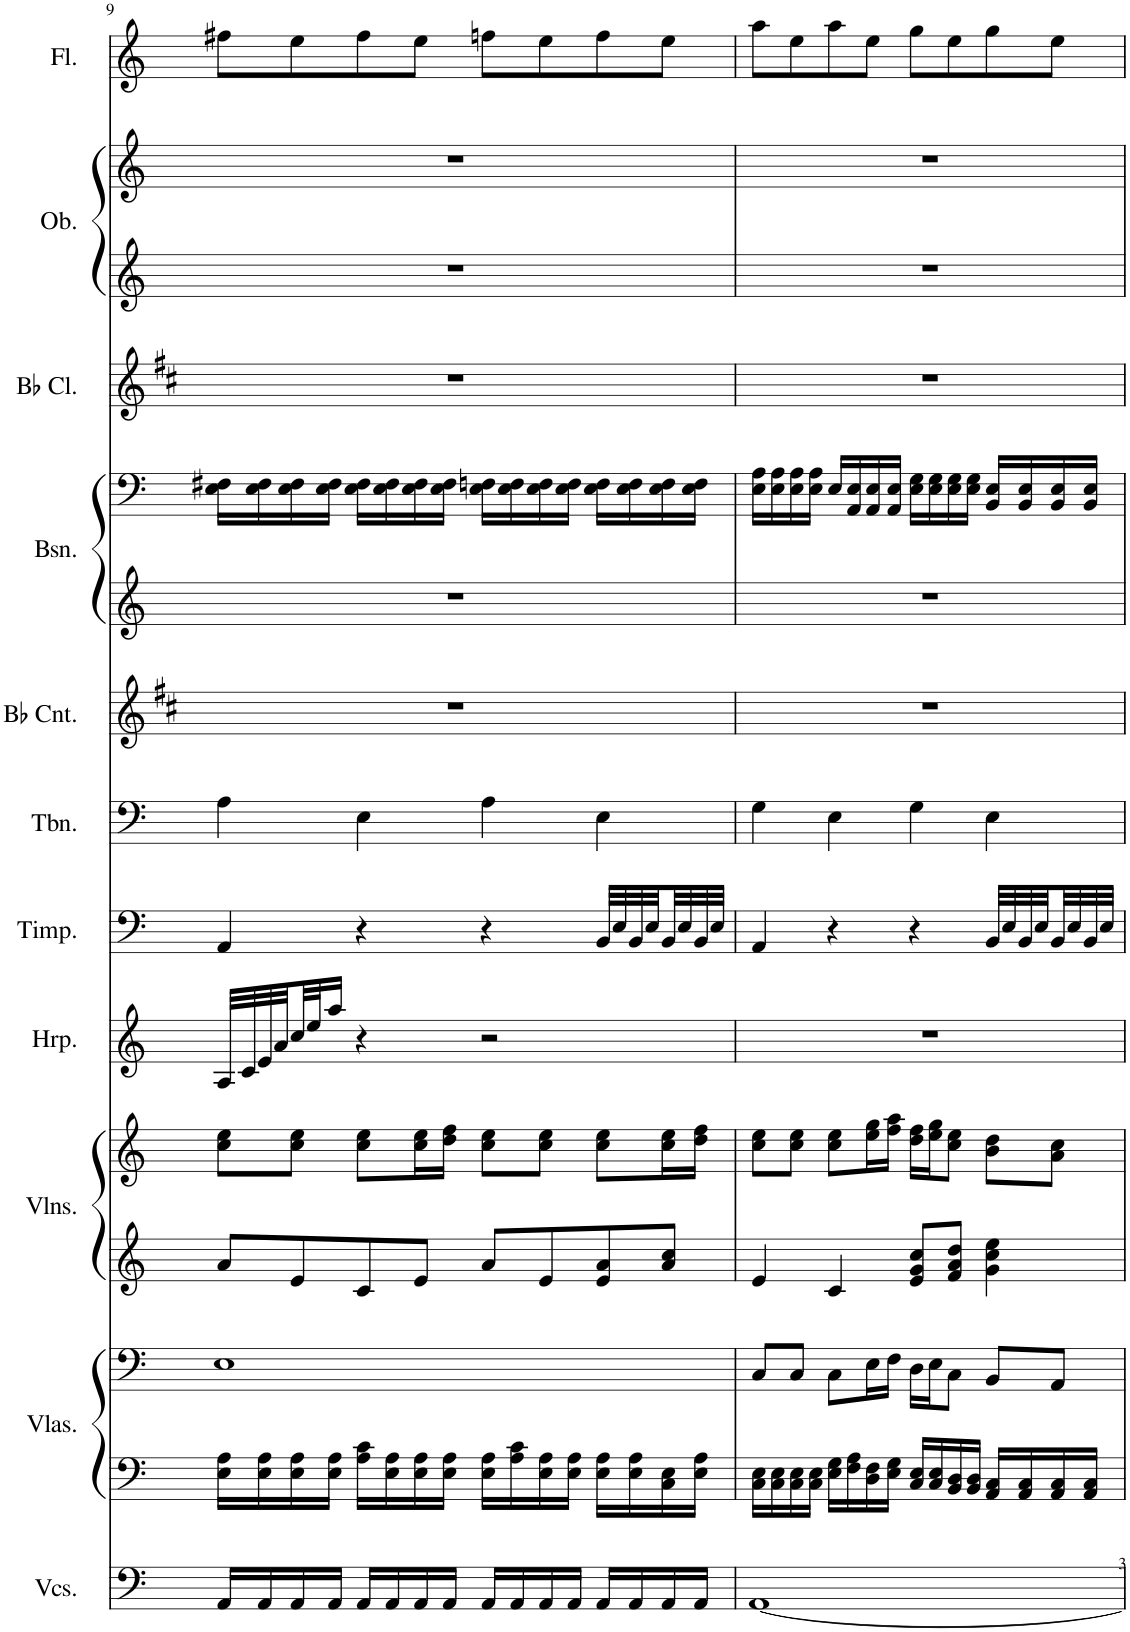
**kern	**kern	**kern	**kern	**kern	**kern	**kern	**kern	**kern	**kern	**kern	**kern	**kern	**kern	**kern
*part11	*part10	*part10	*part9	*part9	*part8	*part7	*part6	*part5	*part4	*part4	*part3	*part2	*part2	*part1
*staff15	*staff14	*staff13	*staff12	*staff11	*staff10	*staff9	*staff8	*staff7	*staff6	*staff5	*staff4	*staff3	*staff2	*staff1
*I"Violoncellos	*I"Violas	*	*I"Violins	*	*I"Harp	*I"Timpani	*I"Trombone	*I"Bb Cornet	*I"Bassoon	*	*I"Bb Clarinet	*I"Oboe	*	*I"Flute
*I'Vcs.	*I'Vlas.	*	*I'Vlns.	*	*I'Hrp.	*I'Timp.	*I'Tbn.	*I'Bb Cnt.	*I'Bsn.	*	*I'Bb Cl.	*I'Ob.	*	*I'Fl.
!!LO:PB:g=z
*clefF4	*clefF4	*clefF4	*clefG2	*clefG2	*clefG2	*clefF4	*clefF4	*clefG2	*clefG2	*clefF4	*clefG2	*clefG2	*clefG2	*clefG2
*	*	*	*	*	*	*	*	*Trd1c2	*	*	*Trd1c2	*	*	*
*k[]	*k[]	*k[]	*k[]	*k[]	*k[]	*k[]	*k[]	*k[f#c#]	*k[]	*k[]	*k[f#c#]	*k[]	*k[]	*k[]
*M4/4	*M4/4	*M4/4	*M4/4	*M4/4	*M4/4	*M4/4	*M4/4	*M4/4	*M4/4	*M4/4	*M4/4	*M4/4	*M4/4	*M4/4
=9	=9	=9	=9	=9	=9	=9	=9	=9	=9	=9	=9	=9	=9	=9
16AA/LL	16E\ 16A\LL	1E	8a/L	8cc\ 8ee\L	32A/LLL	4AA/	4A\	1r	1r	16E\ 16F#X\LL	1r	1r	1r	8ff#X\L
.	.	.	.	.	32c/	.	.	.	.	.	.	.	.	.
16AA/	16E\ 16A\	.	.	.	32e/	.	.	.	.	16E\ 16F#\	.	.	.	.
.	.	.	.	.	32a/	.	.	.	.	.	.	.	.	.
16AA/	16E\ 16A\	.	8e/	8cc\ 8ee\J	32cc/	.	.	.	.	16E\ 16F#\	.	.	.	8ee\
.	.	.	.	.	32ee/J	.	.	.	.	.	.	.	.	.
16AA/JJ	16E\ 16A\JJ	.	.	.	16aa/JJ	.	.	.	.	16E\ 16F#\JJ	.	.	.	.
16AA/LL	16A\ 16c\LL	.	8c/	8cc\ 8ee\L	4r	4r	4E\	.	.	16E\ 16F#\LL	.	.	.	8ff#\
16AA/	16E\ 16A\	.	.	.	.	.	.	.	.	16E\ 16F#\	.	.	.	.
16AA/	16E\ 16A\	.	8e/J	16cc\ 16ee\L	.	.	.	.	.	16E\ 16F#\	.	.	.	8ee\J
16AA/JJ	16E\ 16A\JJ	.	.	16dd\ 16ff\JJ	.	.	.	.	.	16E\ 16F#\JJ	.	.	.	.
16AA/LL	16E\ 16A\LL	.	8a/L	8cc\ 8ee\L	2r	4r	4A\	.	.	16E\ 16Fn\LL	.	.	.	8ffn\L
16AA/	16A\ 16c\	.	.	.	.	.	.	.	.	16E\ 16F\	.	.	.	.
16AA/	16E\ 16A\	.	8e/	8cc\ 8ee\J	.	.	.	.	.	16E\ 16F\	.	.	.	8ee\
16AA/JJ	16E\ 16A\JJ	.	.	.	.	.	.	.	.	16E\ 16F\JJ	.	.	.	.
16AA/LL	16E\ 16A\LL	.	8e/ 8a/	8cc\ 8ee\L	.	32BB/LLL	4E\	.	.	16E\ 16F\LL	.	.	.	8ff\
.	.	.	.	.	.	32E/	.	.	.	.	.	.	.	.
16AA/	16E\ 16A\	.	.	.	.	32BB/	.	.	.	16E\ 16F\	.	.	.	.
.	.	.	.	.	.	32E/	.	.	.	.	.	.	.	.
16AA/	16C\ 16E\	.	8a/ 8cc/J	16cc\ 16ee\L	.	32BB/	.	.	.	16E\ 16F\	.	.	.	8ee\J
.	.	.	.	.	.	32E/	.	.	.	.	.	.	.	.
16AA/JJ	16E\ 16A\JJ	.	.	16dd\ 16ff\JJ	.	32BB/	.	.	.	16E\ 16F\JJ	.	.	.	.
.	.	.	.	.	.	32E/JJJ	.	.	.	.	.	.	.	.
=10	=10	=10	=10	=10	=10	=10	=10	=10	=10	=10	=10	=10	=10	=10
[1AA	16C\ 16E\LL	8C/L	4e/	8cc\ 8ee\L	1r	4AA/	4G\	1r	1r	16E\ 16A\LL	1r	1r	1r	8aa\L
.	16C\ 16E\	.	.	.	.	.	.	.	.	16E\ 16A\	.	.	.	.
.	16C\ 16E\	8C/J	.	8cc\ 8ee\J	.	.	.	.	.	16E\ 16A\	.	.	.	8ee\
.	16C\ 16E\JJ	.	.	.	.	.	.	.	.	16E\ 16A\JJ	.	.	.	.
.	16E\ 16G\LL	8C\L	4c/	8cc\ 8ee\L	.	4r	4E\	.	.	16E/LL	.	.	.	8aa\
.	16F\ 16A\	.	.	.	.	.	.	.	.	16AA/ 16E/	.	.	.	.
.	16D\ 16F\	16E\L	.	16ee\ 16gg\L	.	.	.	.	.	16AA/ 16E/	.	.	.	8ee\J
.	16E\ 16G\JJ	16F\JJ	.	16ff\ 16aa\JJ	.	.	.	.	.	16AA/ 16E/JJ	.	.	.	.
.	16C/ 16E/LL	16D\LL	8e/ 8g/ 8cc/L	16dd\ 16ff\LL	.	4r	4G\	.	.	16E\ 16G\LL	.	.	.	8gg\L
.	16C/ 16E/	16E\J	.	16ee\ 16gg\J	.	.	.	.	.	16E\ 16G\	.	.	.	.
.	16BB/ 16D/	8C\J	8f/ 8a/ 8dd/J	8cc\ 8ee\J	.	.	.	.	.	16E\ 16G\	.	.	.	8ee\
.	16BB/ 16D/JJ	.	.	.	.	.	.	.	.	16E\ 16G\JJ	.	.	.	.
.	16AA/ 16C/LL	8BB/L	4g\ 4cc\ 4ee\	8b\ 8dd\L	.	32BB/LLL	4E\	.	.	16BB/ 16E/LL	.	.	.	8gg\
.	.	.	.	.	.	32E/	.	.	.	.	.	.	.	.
.	16AA/ 16C/	.	.	.	.	32BB/	.	.	.	16BB/ 16E/	.	.	.	.
.	.	.	.	.	.	32E/	.	.	.	.	.	.	.	.
.	16AA/ 16C/	8AA/J	.	8a\ 8cc\J	.	32BB/	.	.	.	16BB/ 16E/	.	.	.	8ee\J
.	.	.	.	.	.	32E/	.	.	.	.	.	.	.	.
.	16AA/ 16C/JJ	.	.	.	.	32BB/	.	.	.	16BB/ 16E/JJ	.	.	.	.
.	.	.	.	.	.	32E/JJJ	.	.	.	.	.	.	.	.
=	=	=	=	=	=	=	=	=	=	=	=	=	=	=
*-	*-	*-	*-	*-	*-	*-	*-	*-	*-	*-	*-	*-	*-	*-
